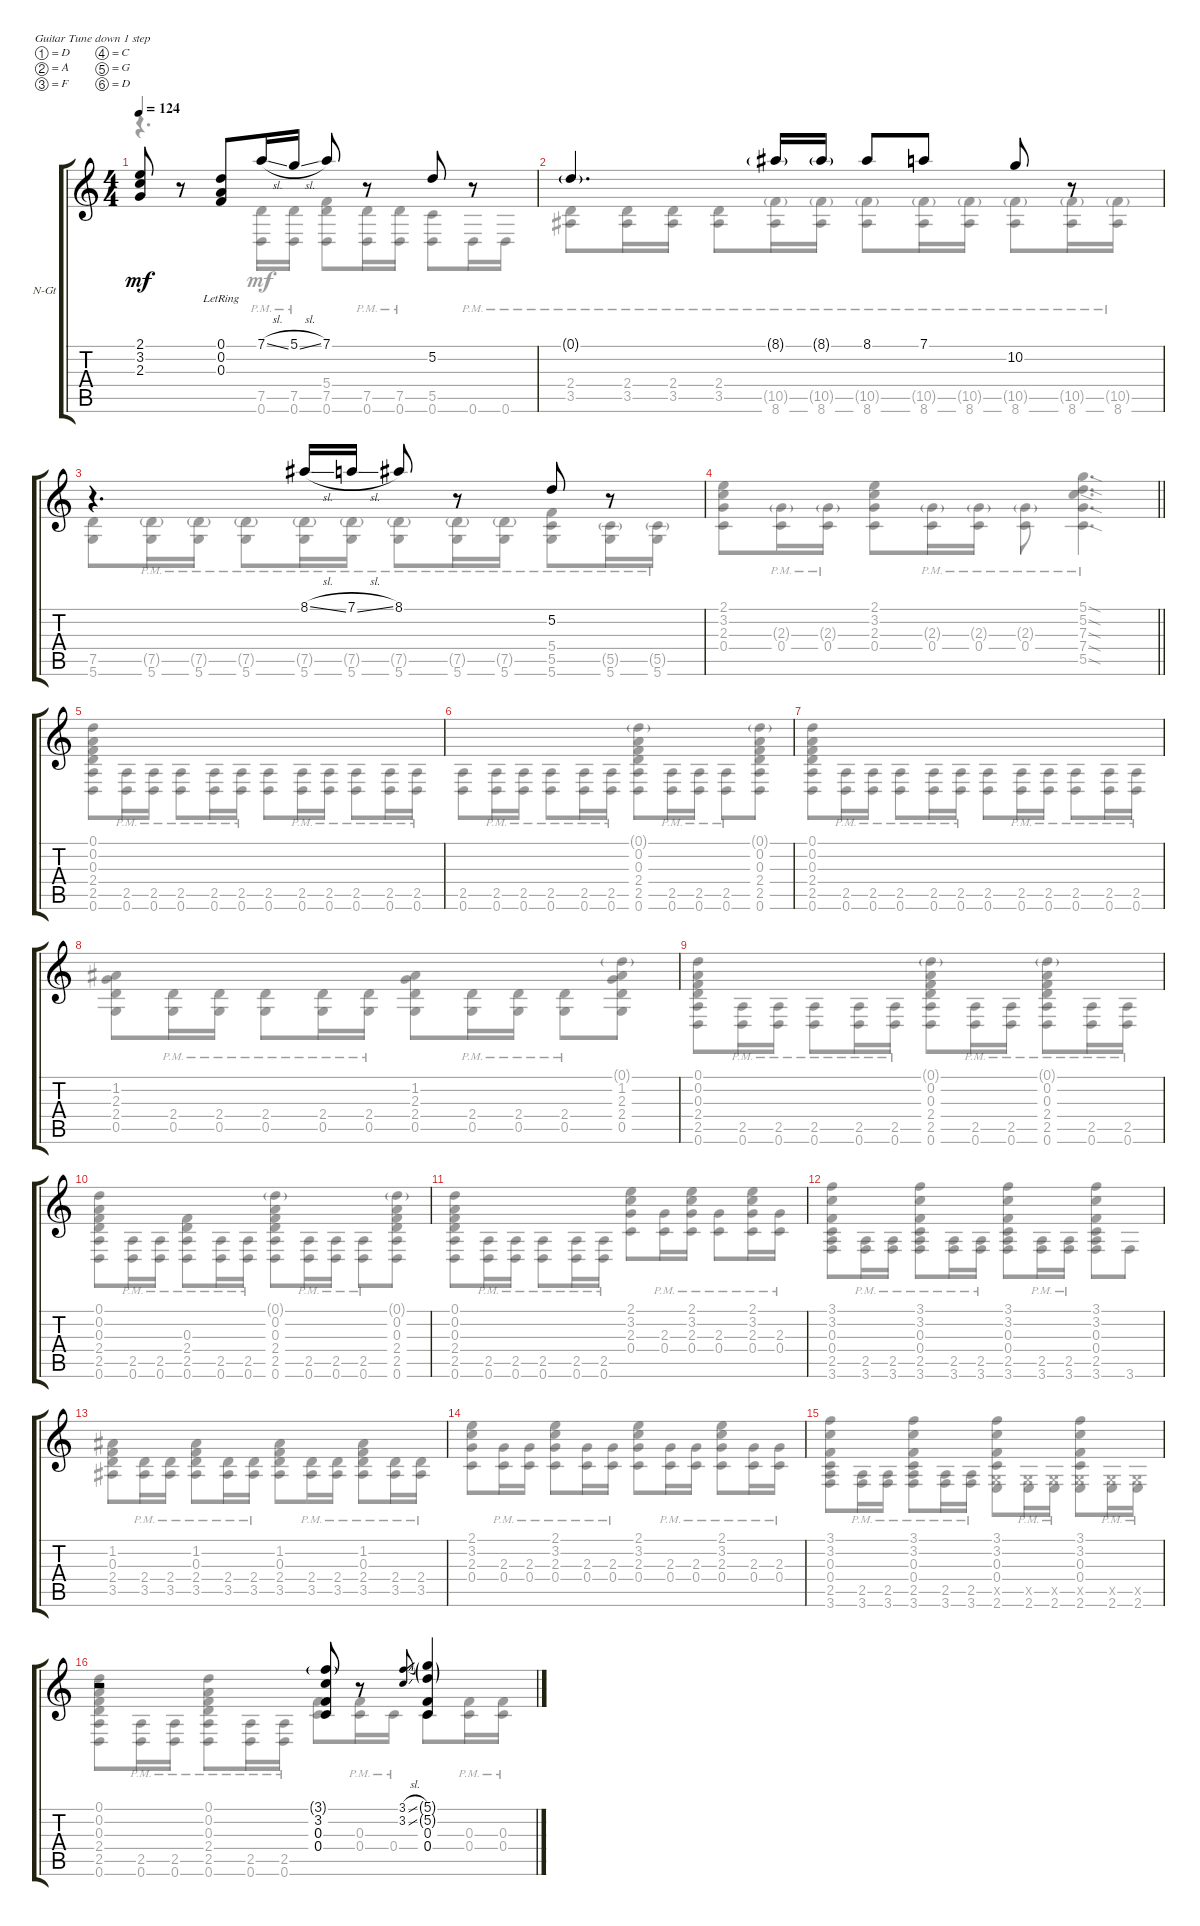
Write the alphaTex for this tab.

\defaultSystemsLayout 4
\bracketExtendMode groupsimilarinstruments
\firstSystemTrackNameOrientation horizontal
\otherSystemsTrackNameOrientation horizontal
\track ("Nylon Guitar" "N-Gt") {instrument acousticguitarnylon}
\staff {score tabs}
\tuning (D4 A3 F3 C3 G2 D2)
\voice
\ts (4 4)
\tempo 124
\clef g2
\scale
0.509003
\ks c
(2.1 2.3 3.2).8{dy mf} r.8 (0.1{lr} 0.2{lr} 0.3{lr}).8 7.1{sl}.16 5.1{sl}.16 7.1.8 r.8 5.2.8 r.8 |
\scale
0.491239 0.1{g}.4{d} 8.1{g}.16 8.1{g}.16 8.1.8 7.1.8 10.2.8 r.8 |
\scale
0.511633 r.4{d} 8.1{sl}.16 7.1{sl}.16 8.1.8 r.8 5.2.8 r.8 |
\barLineRight lightlight
|
|
|
|
|
|
|
|
|
|
\scale
0.500786 |
\scale
0.499226 |
\scale
0.476552 r.2 (0.4 0.3 3.2 3.1{g}).8 r.8 (3.2{sl} 3.1{sl}).8{gr} (5.1{g} 5.2{g} 0.3 0.4).4
\voice
\clef g2
\ottava regular
\simile none
\scale
0.509003
\ks c
r.4{d dy mf} (0.6{pm} 7.5{pm}).16 (0.6{pm} 7.5{pm}).16 (0.6 7.5 5.4).8 (7.5{pm} 0.6{pm}).16 (7.5{pm} 0.6{pm}).16 (5.5 0.6).8 0.6{pm}.16 0.6{pm}.16 |
\scale
0.491239 (3.5{pm} 2.4{pm}).8 (3.5{pm} 2.4{pm}).16 (3.5{pm} 2.4{pm}).16 (3.5{pm} 2.4{pm}).8 (10.5{g pm} 8.6{pm}).16 (10.5{g pm} 8.6{pm}).16 (10.5{g pm} 8.6{pm}).8 (10.5{g pm} 8.6{pm}).16 (10.5{g pm} 8.6{pm}).16 (10.5{g pm} 8.6{pm}).8 (10.5{g pm} 8.6{pm}).16 (10.5{g pm} 8.6{pm}).16 |
\scale
0.511633 (7.5 5.6).8 (5.6{pm} 7.5{g pm}).16 (5.6{pm} 7.5{g pm}).16 (5.6{pm} 7.5{g pm}).8 (5.6{pm} 7.5{g pm}).16 (5.6{pm} 7.5{g pm}).16 (5.6{pm} 7.5{g pm}).8 (5.6{pm} 7.5{g pm}).16 (5.6{pm} 7.5{g pm}).16 (5.6{pm} 5.5{pm} 5.4{pm}).8 (5.6{pm} 5.5{g pm}).16 (5.6{pm} 5.5{g pm}).16 |
\barLineRight lightlight
(0.4 2.3 3.2 2.1).8 (0.4{pm} 2.3{g pm}).16 (0.4{pm} 2.3{g pm}).16 (0.4 2.3 3.2 2.1).8 (0.4{pm} 2.3{g pm}).16 (0.4{pm} 2.3{g pm}).16 (0.4{pm} 2.3{g pm}).8 (7.4{sod pm} 7.3{sod pm} 5.5{sod} 5.2{sod} 5.1{sod}).4{d} |
(0.6 2.5 2.4 0.3 0.2 0.1).8 (0.6{pm} 2.5{pm}).16 (0.6{pm} 2.5{pm}).16 (0.6{pm} 2.5{pm}).8 (0.6{pm} 2.5{pm}).16 (0.6{pm} 2.5{pm}).16 (0.6 2.5).8 (0.6{pm} 2.5{pm}).16 (0.6{pm} 2.5{pm}).16 (0.6{pm} 2.5{pm}).8 (0.6{pm} 2.5{pm}).16 (0.6{pm} 2.5{pm}).16 |
(0.6 2.5).8 (0.6{pm} 2.5{pm}).16 (0.6{pm} 2.5{pm}).16 (0.6{pm} 2.5{pm}).8 (0.6{pm} 2.5{pm}).16 (0.6{pm} 2.5{pm}).16 (0.6 2.5 2.4 0.3 0.2 0.1{g}).8 (0.6{pm} 2.5{pm}).16 (0.6{pm} 2.5{pm}).16 (0.6{pm} 2.5{pm}).8 (0.6 2.5 2.4 0.3 0.2 0.1{g}).8 |
(0.6 2.5 2.4 0.1 0.2 0.3).8 (0.6{pm} 2.5{pm}).16 (0.6{pm} 2.5{pm}).16 (0.6{pm} 2.5{pm}).8 (0.6{pm} 2.5{pm}).16 (0.6{pm} 2.5{pm}).16 (0.6 2.5).8 (0.6{pm} 2.5{pm}).16 (0.6{pm} 2.5{pm}).16 (0.6{pm} 2.5{pm}).8 (0.6{pm} 2.5{pm}).16 (0.6{pm} 2.5{pm}).16 |
(0.5 2.4 2.3 1.2).8 (0.5{pm} 2.4{pm}).16 (0.5{pm} 2.4{pm}).16 (0.5{pm} 2.4{pm}).8 (0.5{pm} 2.4{pm}).16 (0.5{pm} 2.4{pm}).16 (0.5 2.4 2.3 1.2).8 (0.5{pm} 2.4{pm}).16 (0.5{pm} 2.4{pm}).16 (0.5{pm} 2.4{pm}).8 (0.5 2.4 2.3 1.2 0.1{g}).8 |
(0.6 2.5 2.4 0.3 0.2 0.1).8 (0.6{pm} 2.5{pm}).16 (0.6{pm} 2.5{pm}).16 (0.6{pm} 2.5{pm}).8 (0.6{pm} 2.5{pm}).16 (0.6{pm} 2.5{pm}).16 (0.6 2.5 2.4 0.3 0.2 0.1{g}).8 (0.6{pm} 2.5{pm}).16 (0.6{pm} 2.5{pm}).16 (0.6{pm} 2.5{pm} 2.4 0.3 0.1{g} 0.2).8 (0.6{pm} 2.5{pm}).16 (0.6{pm} 2.5{pm}).16 |
(0.6 2.5 2.4 0.3 0.2 0.1).8 (0.6{pm} 2.5{pm}).16 (0.6{pm} 2.5{pm}).16 (0.6{pm} 2.5{pm} 2.4 0.3).8 (0.6{pm} 2.5{pm}).16 (0.6{pm} 2.5{pm}).16 (0.6 2.5 2.4 0.3 0.2 0.1{g}).8 (0.6{pm} 2.5{pm}).16 (0.6{pm} 2.5{pm}).16 (0.6{pm} 2.5{pm}).8 (0.6 2.5 2.4 0.3 0.2 0.1{g}).8 |
(0.6 2.5 2.4 0.3 0.2 0.1).8 (0.6{pm} 2.5{pm}).16 (0.6{pm} 2.5{pm}).16 (0.6{pm} 2.5{pm}).8 (0.6{pm} 2.5{pm}).16 (0.6{pm} 2.5{pm}).16 (0.4 2.3 3.2 2.1).8 (0.4{pm} 2.3{pm}).16 (0.4{pm} 2.3{pm} 3.2{pm} 2.1{pm}).16 (0.4{pm} 2.3{pm}).8 (0.4{pm} 2.3{pm} 3.2{pm} 2.1{pm}).16 (0.4{pm} 2.3{pm}).16 |
(2.5 3.6 0.4 0.3 3.2 3.1).8 (2.5{pm} 3.6{pm}).16 (2.5{pm} 3.6{pm}).16 (2.5{pm} 3.6{pm} 0.4 0.3 3.2 3.1).8 (2.5{pm} 3.6{pm}).16 (2.5{pm} 3.6{pm}).16 (2.5 3.6 0.4 0.3 3.2 3.1).8 (2.5{pm} 3.6{pm}).16 (2.5{pm} 3.6{pm}).16 (2.5 3.6 0.4 0.3 3.2 3.1).8 3.6.8 |
(3.5 2.4 0.3 1.2).8 (3.5{pm} 2.4{pm}).16 (3.5{pm} 2.4{pm}).16 (3.5{pm} 2.4{pm} 1.2 0.3).8 (3.5{pm} 2.4{pm}).16 (3.5{pm} 2.4{pm}).16 (3.5 2.4 0.3 1.2).8 (3.5{pm} 2.4{pm}).16 (3.5{pm} 2.4{pm}).16 (3.5{pm} 2.4{pm} 1.2 0.3).8 (3.5{pm} 2.4{pm}).16 (3.5{pm} 2.4{pm}).16 |
\scale
0.500786 (0.4 2.3 3.2 2.1).8 (0.4{pm} 2.3{pm}).16 (0.4{pm} 2.3{pm}).16 (0.4{pm} 2.3{pm} 3.2 2.1).8 (0.4{pm} 2.3{pm}).16 (0.4{pm} 2.3{pm}).16 (0.4 2.3 3.2 2.1).8 (0.4{pm} 2.3{pm}).16 (0.4{pm} 2.3{pm}).16 (0.4{pm} 2.3{pm} 3.2 2.1).8 (0.4{pm} 2.3{pm}).16 (0.4{pm} 2.3{pm}).16 |
\scale
0.499226 (2.5 3.6 0.4 0.3 3.2 3.1).8 (2.5{pm} 3.6{pm}).16 (2.5{pm} 3.6{pm}).16 (2.5{pm} 3.6{pm} 0.4 0.3 3.2 3.1).8 (2.5{pm} 3.6{pm}).16 (2.5{pm} 3.6{pm}).16 (2.6 0.4 0.3 3.2 3.1 0.5{x}).8 (0.5{pm x} 2.6{pm}).16 (0.5{pm x} 2.6{pm}).16 (0.5{x} 2.6 0.4 0.3 3.2 3.1).8 (0.5{pm x} 2.6{pm}).16 (0.5{pm x} 2.6{pm}).16 |
\scale
0.476552 (0.6 2.5 2.4 0.3 0.2 0.1).8 (0.6{pm} 2.5{pm}).16 (0.6{pm} 2.5{pm}).16 (0.6{pm} 2.5{pm} 2.4 0.3 0.2 0.1).8 (0.6{pm} 2.5{pm}).16 (0.6{pm} 2.5{pm}).16 (0.4 0.3).8 (0.4{pm} 0.3{pm}).16 0.4{pm}.16 0.4.8 (0.4{pm} 0.3{pm}).16 (0.4{pm} 0.3{pm}).16
